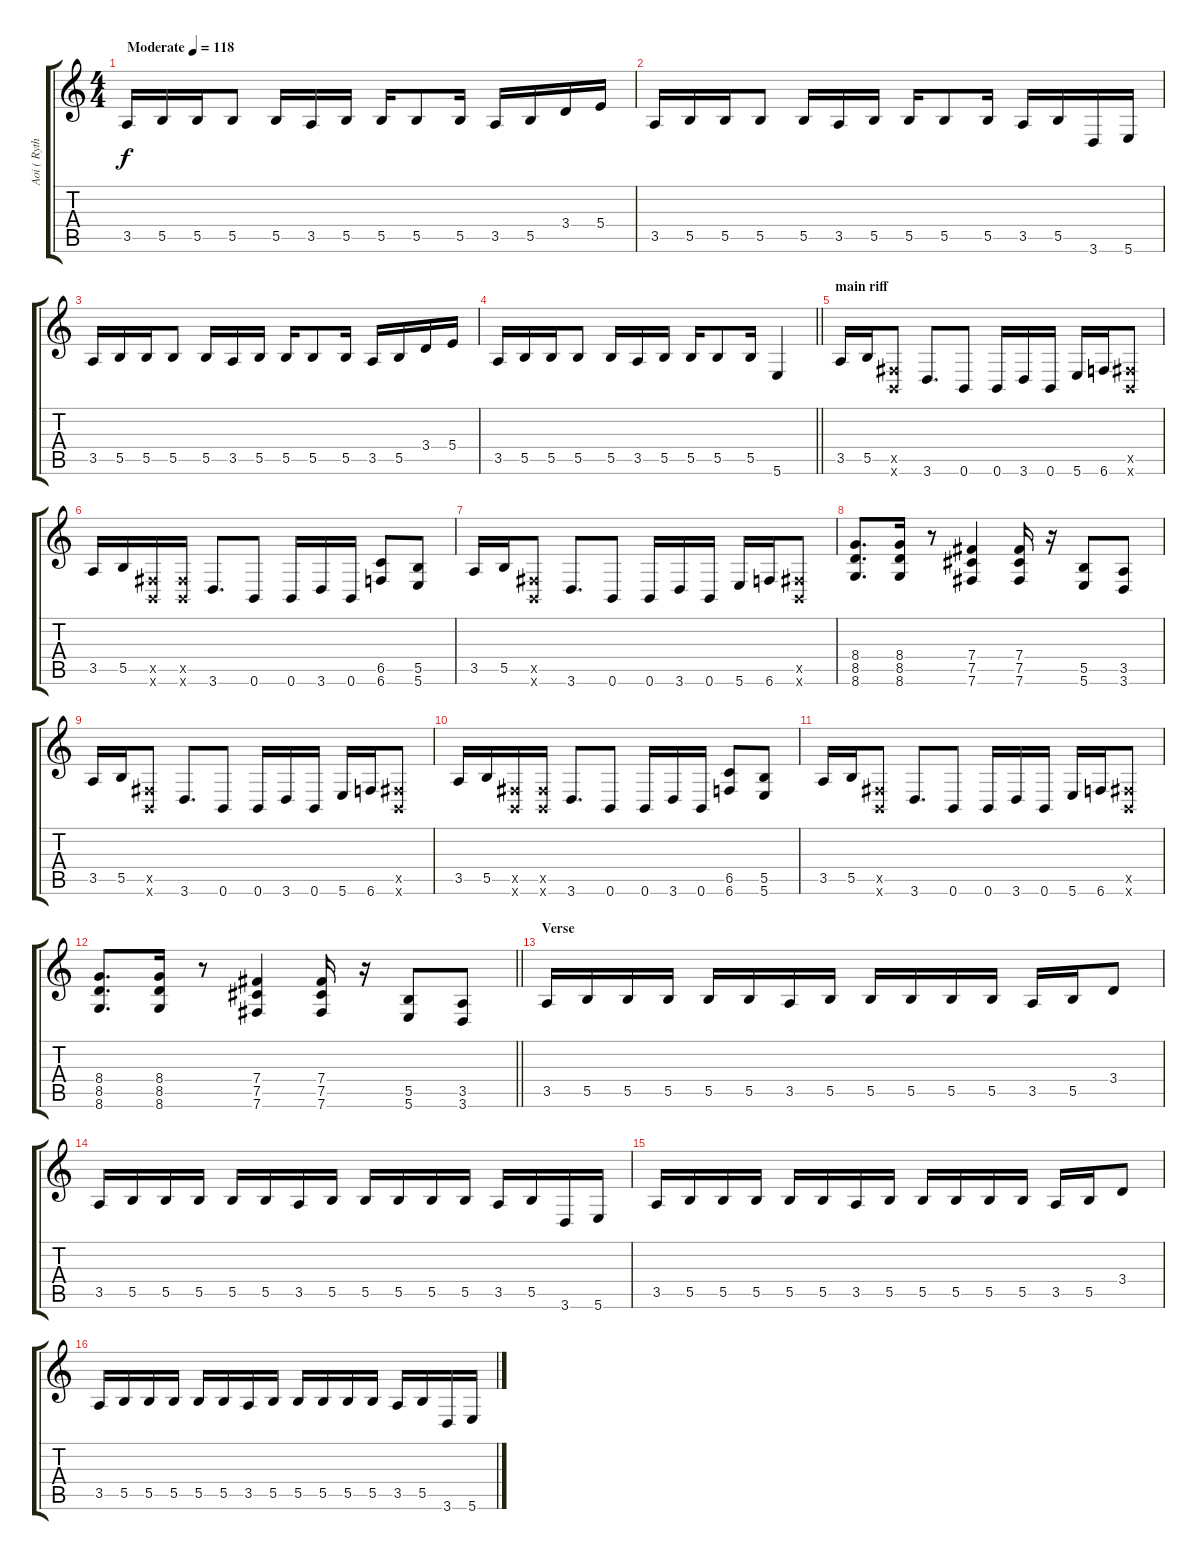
\track ("Aoi ( Rythm )" "Aoi ( Ryth") {instrument distortionguitar}
\staff {score tabs}
\tuning (Db4 Ab3 E3 B2 Gb2 B1) {hide}
\ts (4 4)
\tempo (118 "Moderate")
\clef g2
\ks c
3.5.16{dy f instrument distortionguitar} 5.5.16 5.5.16 5.5.8 5.5.16 3.5.16 5.5.16 5.5.16 5.5.8 5.5.16 3.5.16 5.5.16 3.4.16 5.4.16 |
3.5.16 5.5.16 5.5.16 5.5.8 5.5.16 3.5.16 5.5.16 5.5.16 5.5.8 5.5.16 3.5.16 5.5.16 3.6.16 5.6.16 |
3.5.16 5.5.16 5.5.16 5.5.8 5.5.16 3.5.16 5.5.16 5.5.16 5.5.8 5.5.16 3.5.16 5.5.16 3.4.16 5.4.16 |
\barLineRight lightlight
3.5.16 5.5.16 5.5.16 5.5.8 5.5.16 3.5.16 5.5.16 5.5.16 5.5.8 5.5.16 5.6.4 |
\section ("" "main riff")
3.5.16 5.5.16 (0.5{x} 0.6{x}).8 3.6.8{d} 0.6.8 0.6.16 3.6.16 0.6.16 5.6.16 6.6.16 (0.5{x} 0.6{x}).8 |
3.5.16 5.5.16 (0.5{x} 0.6{x}).16 (0.5{x} 0.6{x}).16 3.6.8{d} 0.6.8 0.6.16 3.6.16 0.6.16 (6.5 6.6).8 (5.5 5.6).8 |
3.5.16 5.5.16 (0.5{x} 0.6{x}).8 3.6.8{d} 0.6.8 0.6.16 3.6.16 0.6.16 5.6.16 6.6.16 (0.5{x} 0.6{x}).8 |
(8.4 8.5 8.6).8{d} (8.4 8.5 8.6).16 r.8 (7.4 7.5 7.6).4 (7.4 7.5 7.6).16 r.16 (5.5 5.6).8 (3.5 3.6).8 |
3.5.16 5.5.16 (0.5{x} 0.6{x}).8 3.6.8{d} 0.6.8 0.6.16 3.6.16 0.6.16 5.6.16 6.6.16 (0.5{x} 0.6{x}).8 |
3.5.16 5.5.16 (0.5{x} 0.6{x}).16 (0.5{x} 0.6{x}).16 3.6.8{d} 0.6.8 0.6.16 3.6.16 0.6.16 (6.5 6.6).8 (5.5 5.6).8 |
3.5.16 5.5.16 (0.5{x} 0.6{x}).8 3.6.8{d} 0.6.8 0.6.16 3.6.16 0.6.16 5.6.16 6.6.16 (0.5{x} 0.6{x}).8 |
\barLineRight lightlight
(8.4 8.5 8.6).8{d} (8.4 8.5 8.6).16 r.8 (7.4 7.5 7.6).4 (7.4 7.5 7.6).16 r.16 (5.5 5.6).8 (3.5 3.6).8 |
\section ("" "Verse")
3.5.16 5.5.16 5.5.16 5.5.16 5.5.16 5.5.16 3.5.16 5.5.16 5.5.16 5.5.16 5.5.16 5.5.16 3.5.16 5.5.16 3.4.8 |
3.5.16 5.5.16 5.5.16 5.5.16 5.5.16 5.5.16 3.5.16 5.5.16 5.5.16 5.5.16 5.5.16 5.5.16 3.5.16 5.5.16 3.6.16 5.6.16 |
3.5.16 5.5.16 5.5.16 5.5.16 5.5.16 5.5.16 3.5.16 5.5.16 5.5.16 5.5.16 5.5.16 5.5.16 3.5.16 5.5.16 3.4.8 |
3.5.16 5.5.16 5.5.16 5.5.16 5.5.16 5.5.16 3.5.16 5.5.16 5.5.16 5.5.16 5.5.16 5.5.16 3.5.16 5.5.16 3.6.16 5.6.16
